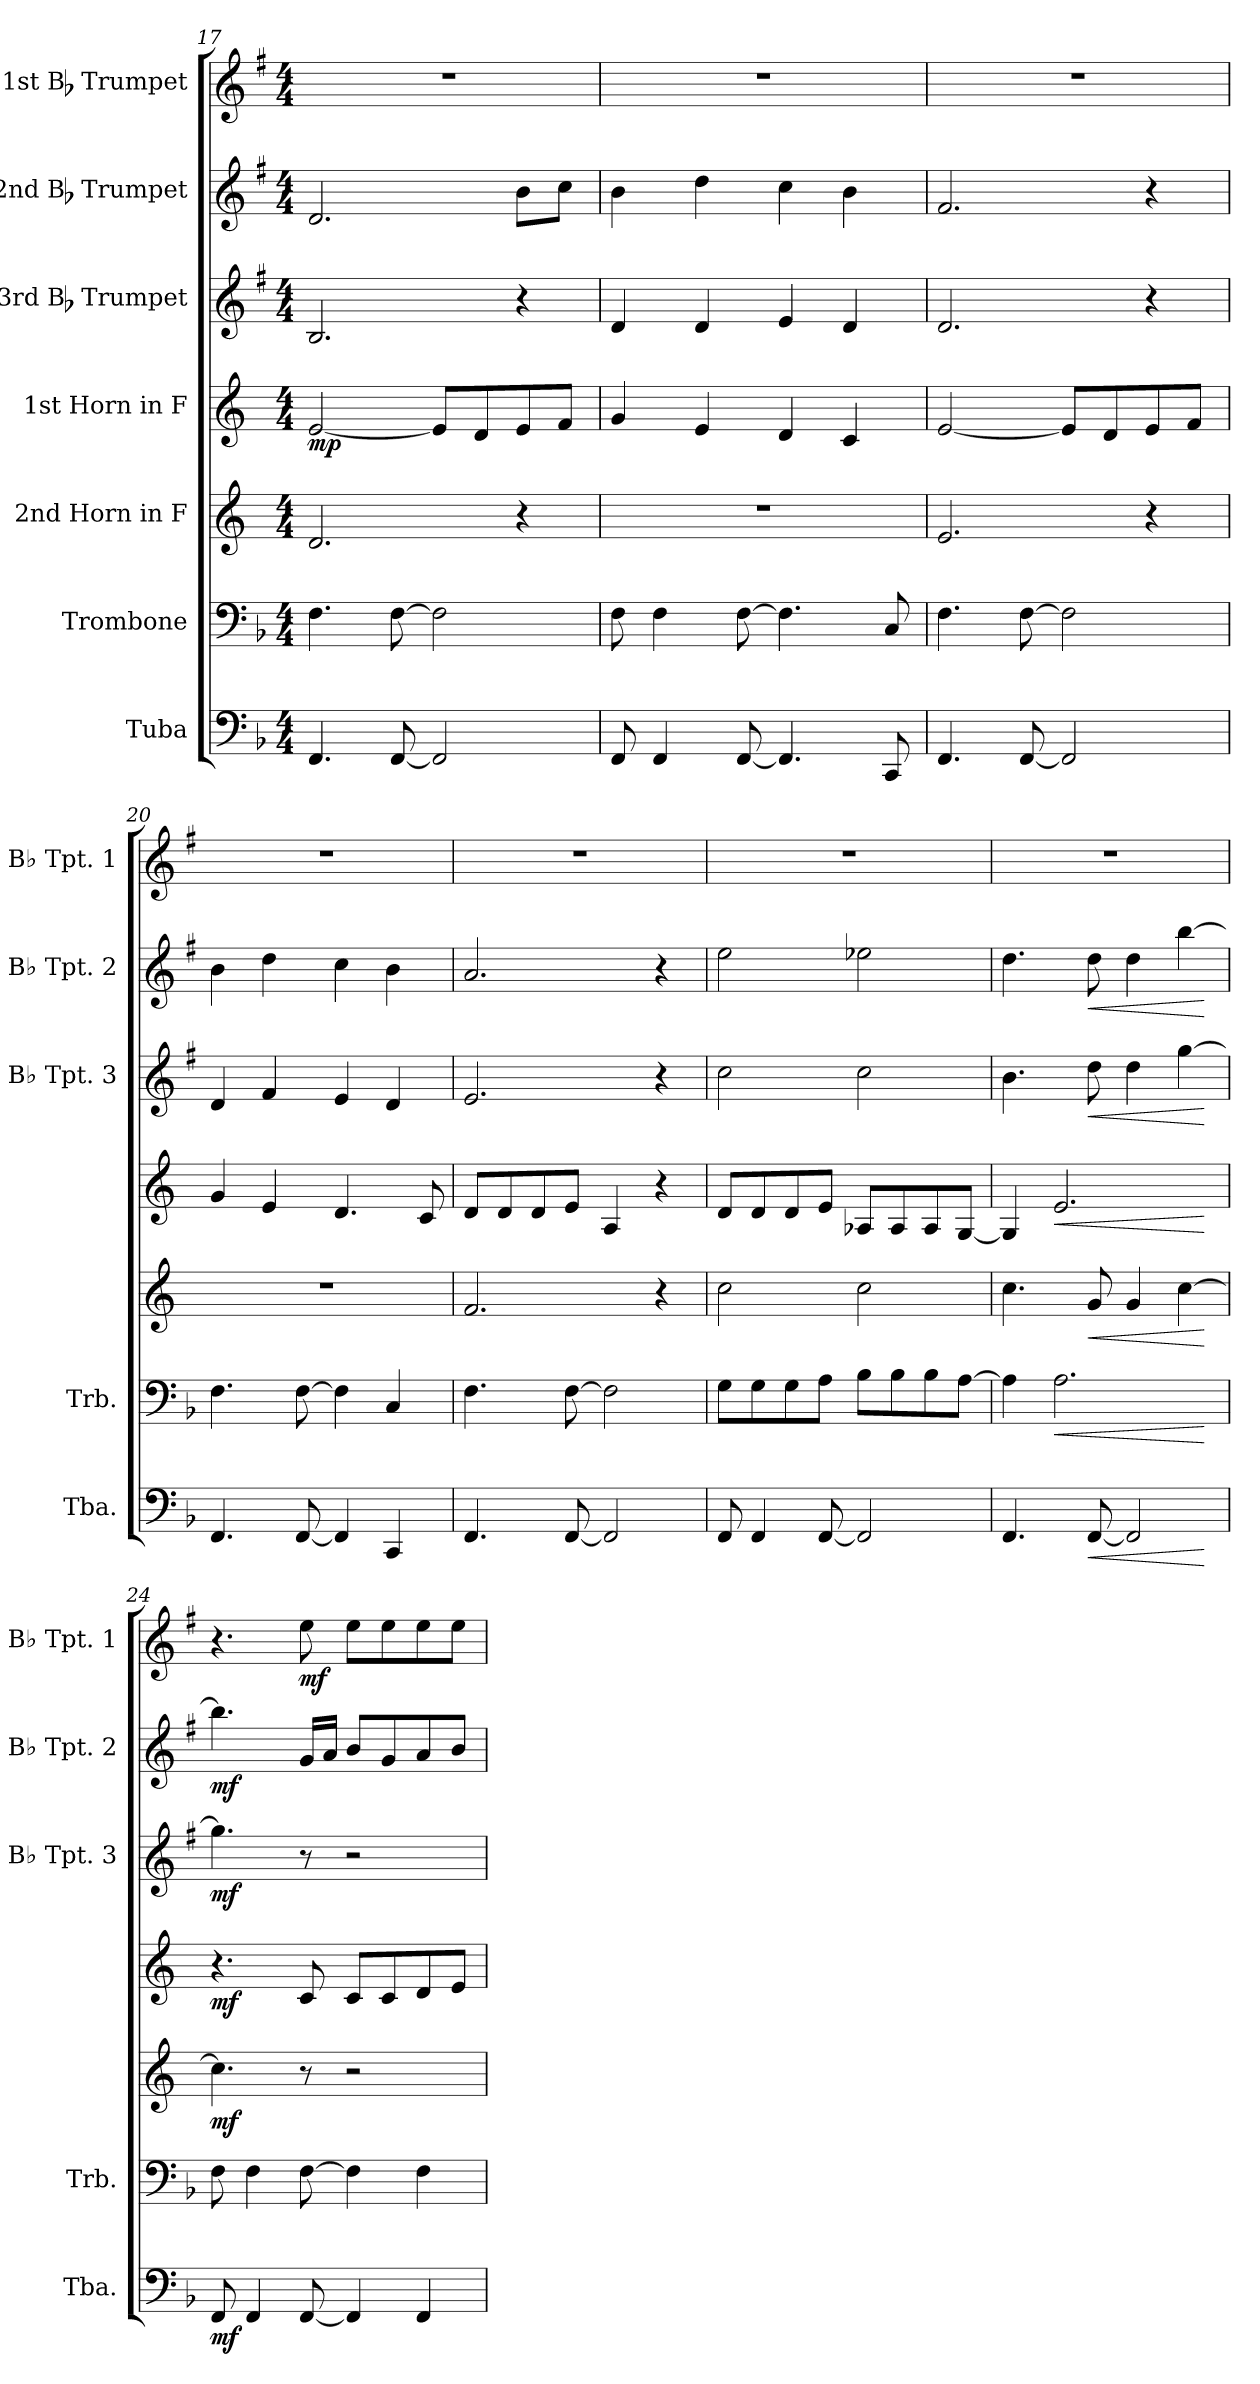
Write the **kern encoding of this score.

**kern	**dynam	**kern	**dynam	**kern	**dynam	**kern	**dynam	**kern	**dynam	**kern	**dynam	**kern	**dynam
*part7	*part7	*part6	*part6	*part5	*part5	*part4	*part4	*part3	*part3	*part2	*part2	*part1	*part1
*staff7	*staff7	*staff6	*staff6	*staff5	*staff5	*staff4	*staff4	*staff3	*staff3	*staff2	*staff2	*staff1	*staff1
*I"Tuba	*	*I"Trombone	*	*I"2nd Horn in F	*	*I"1st Horn in F	*	*I"3rd Bb Trumpet	*	*I"2nd Bb Trumpet	*	*I"1st Bb Trumpet	*
*I'Tba.	*	*I'Trb.	*	*	*	*	*	*I'Bb Tpt. 3	*	*I'Bb Tpt. 2	*	*I'Bb Tpt. 1	*
*clefF4	*	*clefF4	*	*clefG2	*	*clefG2	*	*clefG2	*	*clefG2	*	*clefG2	*
*	*	*	*	*ITrd4c7	*	*ITrd4c7	*	*ITrd1c2	*	*ITrd1c2	*	*ITrd1c2	*
*k[b-]	*	*k[b-]	*	*k[b-]	*	*k[b-]	*	*k[b-]	*	*k[b-]	*	*k[b-]	*
*M4/4	*	*M4/4	*	*M4/4	*	*M4/4	*	*M4/4	*	*M4/4	*	*M4/4	*
=17	=17	=17	=17	=17	=17	=17	=17	=17	=17	=17	=17	=17	=17
!	!	!	!	!	!	!	!LO:DY:b	!	!	!	!	!	!
4.FF/	.	4.F\	.	2.G/	.	[2A/	mp	2.A/	.	2.c/	.	1r	.
[8FF/	.	[8F\	.	.	.	.	.	.	.	.	.	.	.
2FF/]	.	2F\]	.	.	.	8A/L]	.	.	.	.	.	.	.
.	.	.	.	.	.	8G/	.	.	.	.	.	.	.
.	.	.	.	4r	.	8A/	.	4r	.	8a\L	.	.	.
.	.	.	.	.	.	8B-/J	.	.	.	8b-\J	.	.	.
=18	=18	=18	=18	=18	=18	=18	=18	=18	=18	=18	=18	=18	=18
8FF/	.	8F\	.	1r	.	4c/	.	4c/	.	4a\	.	1r	.
4FF/	.	4F\	.	.	.	.	.	.	.	.	.	.	.
.	.	.	.	.	.	4A/	.	4c/	.	4cc\	.	.	.
[8FF/	.	[8F\	.	.	.	.	.	.	.	.	.	.	.
4.FF/]	.	4.F\]	.	.	.	4G/	.	4d/	.	4b-\	.	.	.
.	.	.	.	.	.	4F/	.	4c/	.	4a\	.	.	.
8CC/	.	8C/	.	.	.	.	.	.	.	.	.	.	.
=19	=19	=19	=19	=19	=19	=19	=19	=19	=19	=19	=19	=19	=19
4.FF/	.	4.F\	.	2.A/	.	[2A/	.	2.c/	.	2.e/	.	1r	.
[8FF/	.	[8F\	.	.	.	.	.	.	.	.	.	.	.
2FF/]	.	2F\]	.	.	.	8A/L]	.	.	.	.	.	.	.
.	.	.	.	.	.	8G/	.	.	.	.	.	.	.
.	.	.	.	4r	.	8A/	.	4r	.	4r	.	.	.
.	.	.	.	.	.	8B-/J	.	.	.	.	.	.	.
!!LO:PB:g=z
=20	=20	=20	=20	=20	=20	=20	=20	=20	=20	=20	=20	=20	=20
4.FF/	.	4.F\	.	1r	.	4c/	.	4c/	.	4a\	.	1r	.
.	.	.	.	.	.	4A/	.	4e/	.	4cc\	.	.	.
[8FF/	.	[8F\	.	.	.	.	.	.	.	.	.	.	.
4FF/]	.	4F\]	.	.	.	4.G/	.	4d/	.	4b-\	.	.	.
4CC/	.	4C/	.	.	.	.	.	4c/	.	4a\	.	.	.
.	.	.	.	.	.	8F/	.	.	.	.	.	.	.
=21	=21	=21	=21	=21	=21	=21	=21	=21	=21	=21	=21	=21	=21
4.FF/	.	4.F\	.	2.B-/	.	8G/L	.	2.d/	.	2.g/	.	1r	.
.	.	.	.	.	.	8G/	.	.	.	.	.	.	.
.	.	.	.	.	.	8G/	.	.	.	.	.	.	.
[8FF/	.	[8F\	.	.	.	8A/J	.	.	.	.	.	.	.
2FF/]	.	2F\]	.	.	.	4D/	.	.	.	.	.	.	.
.	.	.	.	4r	.	4r	.	4r	.	4r	.	.	.
=22	=22	=22	=22	=22	=22	=22	=22	=22	=22	=22	=22	=22	=22
8FF/	.	8G\L	.	2f\	.	8G/L	.	2b-\	.	2dd\	.	1r	.
4FF/	.	8G\	.	.	.	8G/	.	.	.	.	.	.	.
.	.	8G\	.	.	.	8G/	.	.	.	.	.	.	.
[8FF/	.	8A\J	.	.	.	8A/J	.	.	.	.	.	.	.
2FF/]	.	8B-\L	.	2f\	.	8D-X/L	.	2b-\	.	2dd-X\	.	.	.
.	.	8B-\	.	.	.	8D-/	.	.	.	.	.	.	.
.	.	8B-\	.	.	.	8D-/	.	.	.	.	.	.	.
.	.	[8A\J	.	.	.	[8C/J	.	.	.	.	.	.	.
=23	=23	=23	=23	=23	=23	=23	=23	=23	=23	=23	=23	=23	=23
4.FF/	.	4A\]	.	4.f\	.	4C/]	.	4.a\	.	4.cc\	.	1r	.
!	!	!	!LO:HP:b	!	!	!	!LO:HP:b	!	!	!	!	!	!
.	.	2.A\	<	.	.	2.A/	<	.	.	.	.	.	.
!	!LO:HP:b	!	!	!	!LO:HP:b	!	!	!	!LO:HP:b	!	!LO:HP:b	!	!
[8FF/	<	.	.	8c/	<	.	.	8cc\	<	8cc\	<	.	.
2FF/]	.	.	.	4c/	.	.	.	4cc\	.	4cc\	.	.	.
.	.	.	.	[4f\	.	.	.	[4ff\	.	[4aa\	.	.	.
.	[	.	[	.	[	.	[	.	[	.	[	.	.
=24	=24	=24	=24	=24	=24	=24	=24	=24	=24	=24	=24	=24	=24
!	!LO:DY:b	!	!LO:DY:b	!	!	!	!	!	!	!	!	!	!
!	!	!	!LO:DY:n=1:b	!	!LO:DY:b	!	!LO:DY:b	!	!LO:DY:b	!	!LO:DY:b	!	!
8FF/	mf	8F\	mf mf	4.f\]	mf	4.r	mf	4.ff\]	mf	4.aa\]	mf	4.r	.
4FF/	.	4F\	.	.	.	.	.	.	.	.	.	.	.
!	!	!	!	!	!	!	!	!	!	!	!	!	!LO:DY:b
[8FF/	.	[8F\	.	8r	.	8F/	.	8r	.	16f/LL	.	8dd\	mf
.	.	.	.	.	.	.	.	.	.	16g/JJ	.	.	.
4FF/]	.	4F\]	.	2r	.	8F/L	.	2r	.	8a/L	.	8dd\L	.
.	.	.	.	.	.	8F/	.	.	.	8f/	.	8dd\	.
4FF/	.	4F\	.	.	.	8G/	.	.	.	8g/	.	8dd\	.
.	.	.	.	.	.	8A/J	.	.	.	8a/J	.	8dd\J	.
=	=	=	=	=	=	=	=	=	=	=	=	=	=
*-	*-	*-	*-	*-	*-	*-	*-	*-	*-	*-	*-	*-	*-
